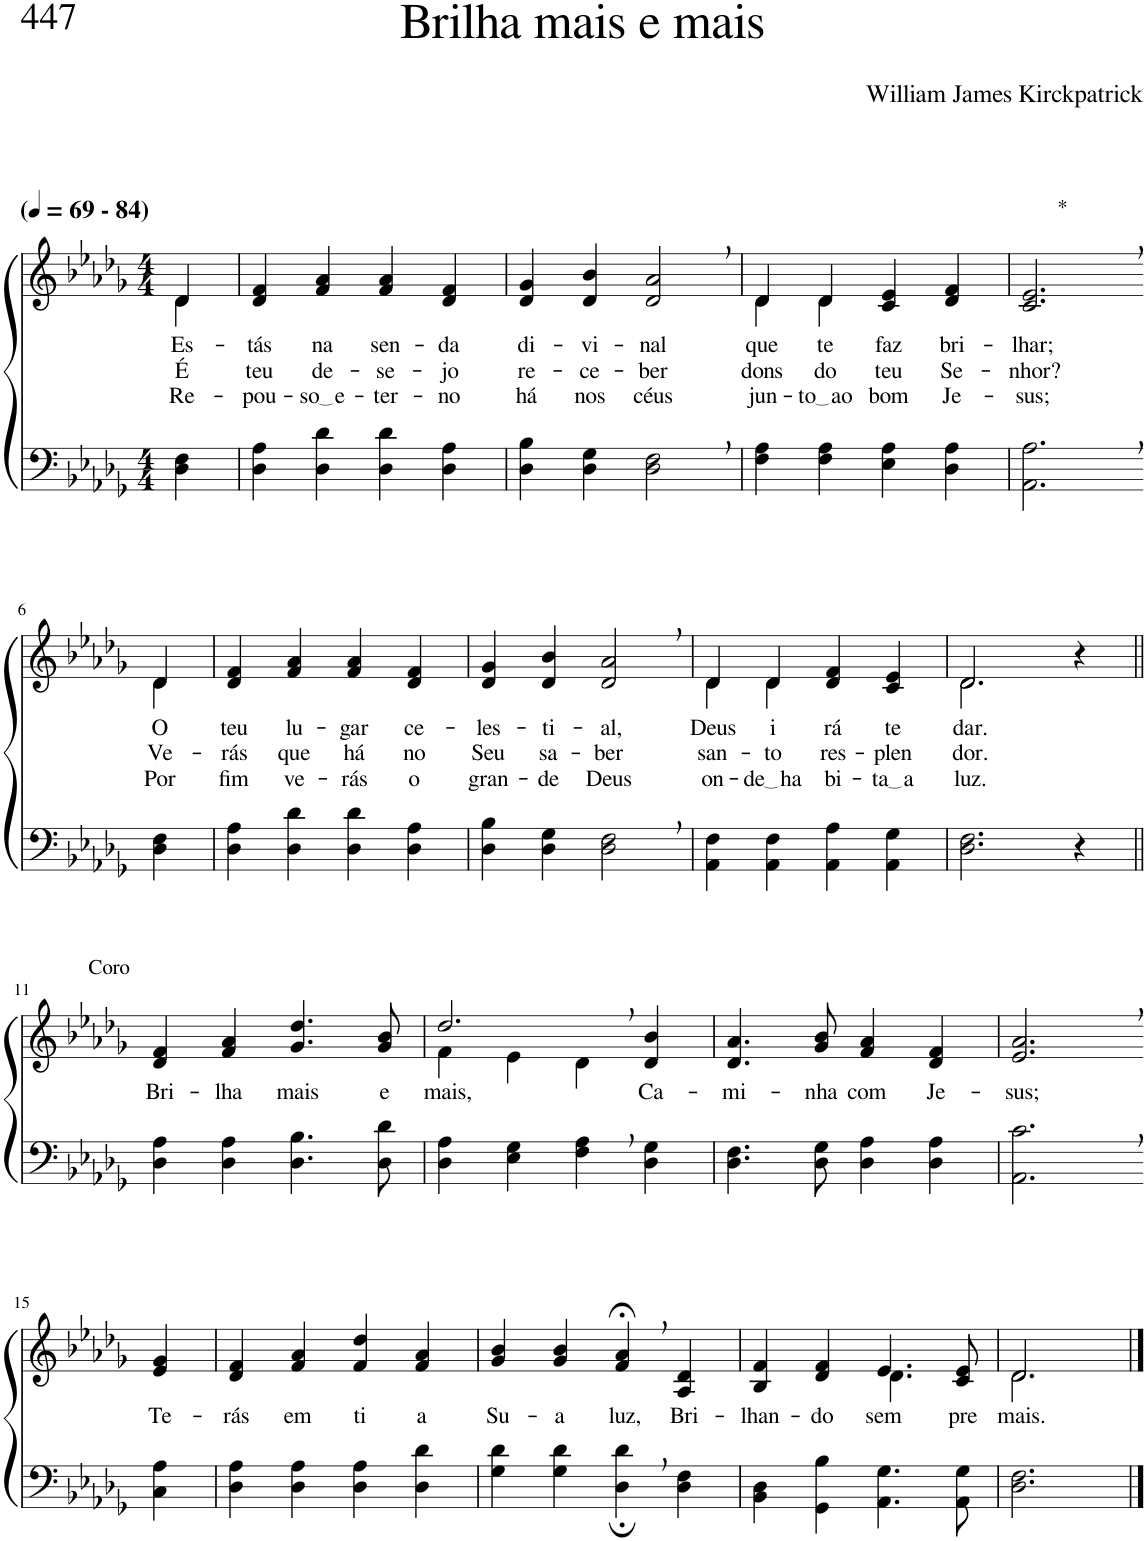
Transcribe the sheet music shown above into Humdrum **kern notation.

**kern	**kern	**text	**text	**text
*part2	*part1	*part1	*part1	*part1
*staff2	*staff1	*staff1	*staff1	*staff1
*I"Parte III e IV	*I"Parte I e II	*	*	*
*clefF4	*clefG2	*	*	*
*Trd-1c-2	*Trd-1c-2	*	*	*
*k[b-e-a-d-g-]	*k[b-e-a-d-g-]	*	*	*
*M4/4	*M4/4	*	*	*
*MM69	*MM69	*	*	*
=1	=1	=1	=1	=1
*	*^	*	*	*
!	!LO:TX:a:B:t=(	!	!	!	!
!	!LO:TX:a:B:t=- 84)	!	!	!	!
!	!	!	!LO:LY:b	!LO:LY:b	!LO:LY:b
4D-\ 4F\	4d-/	4d-\	Es-	É	Re-
=2	=2	=2	=2	=2	=2
!	!	!	!LO:LY:b	!LO:LY:b	!LO:LY:b
*	*v	*v	*	*	*
4D-\ 4A-\	4d-/ 4f/	-tás	teu	-pou-
!	!	!LO:LY:b	!LO:LY:b	!LO:LY:b
4D-\ 4d-\	4f/ 4a-/	na	de-	so e
!	!	!LO:LY:b	!LO:LY:b	!LO:LY:b
4D-\ 4d-\	4f/ 4a-/	sen-	-se-	-ter-
!	!	!LO:LY:b	!LO:LY:b	!LO:LY:b
4D-\ 4A-\	4d-/ 4f/	-da	-jo	-no
=3	=3	=3	=3	=3
!	!	!LO:LY:b	!LO:LY:b	!LO:LY:b
4D-\ 4B-\	4d-/ 4g-/	di-	re-	há
!	!	!LO:LY:b	!LO:LY:b	!LO:LY:b
4D-\ 4G-\	4d-/ 4b-/	-vi-	-ce-	nos
!	!	!LO:LY:b	!LO:LY:b	!LO:LY:b
2D-\, 2F\,	2d-/, 2a-/,	-nal	-ber	céus
=4	=4	=4	=4	=4
*	*^	*	*	*
!	!	!	!LO:LY:b	!LO:LY:b	!LO:LY:b
4F\ 4A-\	4d-/	4d-\	que	dons	jun-
!	!	!	!LO:LY:b	!LO:LY:b	!LO:LY:b
4F\ 4A-\	4d-/	4d-\	te	do	to ao
!	!	!	!LO:LY:b	!LO:LY:b	!LO:LY:b
4E-\ 4A-\	4c/ 4e-/	2ryy	faz	teu	-bom
!	!	!	!LO:LY:b	!LO:LY:b	!LO:LY:b
4D-\ 4A-\	4d-/ 4f/	.	bri-	Se-	Je-
*	*v	*v	*	*	*
=5	=5	=5	=5	=5
!	!LO:TX:a:t=*	!	!	!
!	!	!LO:LY:b	!LO:LY:b	!LO:LY:b
2.AA-\, 2.A-\,	2.c/, 2.e-/,	-lhar;	-nhor?	-sus;
!!LO:LB:g=z
=6-	=6-	=6-	=6-	=6-
*	*^	*	*	*
!	!	!	!LO:LY:b	!LO:LY:b	!LO:LY:b
4D-\ 4F\	4d-/	4d-\	O	Ve-	Por
=7	=7	=7	=7	=7	=7
!	!	!	!LO:LY:b	!LO:LY:b	!LO:LY:b
*	*v	*v	*	*	*
4D-\ 4A-\	4d-/ 4f/	teu	-rás	fim
!	!	!LO:LY:b	!LO:LY:b	!LO:LY:b
4D-\ 4d-\	4f/ 4a-/	lu-	que	ve-
!	!	!LO:LY:b	!LO:LY:b	!LO:LY:b
4D-\ 4d-\	4f/ 4a-/	-gar	há	-rás
!	!	!LO:LY:b	!LO:LY:b	!LO:LY:b
4D-\ 4A-\	4d-/ 4f/	ce-	no	o
=8	=8	=8	=8	=8
!	!	!LO:LY:b	!LO:LY:b	!LO:LY:b
4D-\ 4B-\	4d-/ 4g-/	-les-	Seu	gran-
!	!	!LO:LY:b	!LO:LY:b	!LO:LY:b
4D-\ 4G-\	4d-/ 4b-/	-ti-	sa-	-de
!	!	!LO:LY:b	!LO:LY:b	!LO:LY:b
2D-\, 2F\,	2d-/, 2a-/,	-al,	-ber	Deus
=9	=9	=9	=9	=9
*	*^	*	*	*
!	!	!	!LO:LY:b	!LO:LY:b	!LO:LY:b
4AA-\ 4F\	4d-/	4d-\	Deus	san-	on-
!	!	!	!LO:LY:b	!LO:LY:b	!LO:LY:b
4AA-\ 4F\	4d-/	4d-\	i-	-to	de ha
!	!	!	!LO:LY:b	!LO:LY:b	!LO:LY:b
4AA-\ 4A-\	4d-/ 4f/	2ryy	-rá	res-	-bi-
!	!	!	!LO:LY:b	!LO:LY:b	!LO:LY:b
4AA-\ 4G-\	4c/ 4e-/	.	te	-plen-	ta a
=10	=10	=10	=10	=10	=10
!	!	!	!LO:LY:b	!LO:LY:b	!LO:LY:b
2.D-\ 2.F\	2.d-/	2.d-\	dar.	-dor.	-luz.
4r	4r	4ryy	.	.	.
!!LO:LB:g=z
=11||	=11||	=11||	=11||	=11||	=11||
!	!LO:TX:a:t=Coro	!	!	!	!
!	!	!	!LO:LY:b	!	!
*	*v	*v	*	*	*
4D-\ 4A-\	4d-/ 4f/	Bri-	.	.
!	!	!LO:LY:b	!	!
4D-\ 4A-\	4f/ 4a-/	-lha	.	.
!	!	!LO:LY:b	!	!
4.D-\ 4.B-\	4.g-/ 4.dd-/	mais	.	.
!	!	!LO:LY:b	!	!
8D-\ 8d-\	8g-/ 8b-/	e	.	.
=12	=12	=12	=12	=12
*	*^	*	*	*
!	!	!	!LO:LY:b	!	!
4D-\ 4A-\	2.dd-,/	4f\	mais,	.	.
4E-\ 4G-\	.	4e-\	.	.	.
4F\, 4A-\,	.	4d-\	.	.	.
!	!	!	!LO:LY:b	!	!
4D-\ 4G-\	4d-/ 4b-/	4ryy	Ca-	.	.
=13	=13	=13	=13	=13	=13
!	!	!	!LO:LY:b	!	!
*	*v	*v	*	*	*
4.D-\ 4.F\	4.d-/ 4.a-/	-mi-	.	.
!	!	!LO:LY:b	!	!
8D-\ 8G-\	8g-/ 8b-/	-nha	.	.
!	!	!LO:LY:b	!	!
4D-\ 4A-\	4f/ 4a-/	com	.	.
!	!	!LO:LY:b	!	!
4D-\ 4A-\	4d-/ 4f/	Je-	.	.
=14	=14	=14	=14	=14
!	!	!LO:LY:b	!	!
2.AA-\, 2.c\,	2.e-/, 2.a-/,	-sus;	.	.
!!LO:LB:g=z
=15-	=15-	=15-	=15-	=15-
!	!	!LO:LY:b	!	!
4C\ 4A-\	4e-/ 4g-/	Te-	.	.
=16	=16	=16	=16	=16
!	!	!LO:LY:b	!	!
4D-\ 4A-\	4d-/ 4f/	-rás	.	.
!	!	!LO:LY:b	!	!
4D-\ 4A-\	4f/ 4a-/	em	.	.
!	!	!LO:LY:b	!	!
4D-\ 4A-\	4f/ 4dd-/	ti	.	.
!	!	!LO:LY:b	!	!
4D-\ 4d-\	4f/ 4a-/	a	.	.
=17	=17	=17	=17	=17
!	!	!LO:LY:b	!	!
4G-\ 4d-\	4g-/ 4b-/	Su-	.	.
!	!	!LO:LY:b	!	!
4G-\ 4d-\	4g-/ 4b-/	-a	.	.
!	!	!LO:LY:b	!	!
4D-\;, 4d-\;,	4f/;<, 4a-/;<,	luz,	.	.
!	!	!LO:LY:b	!	!
4D-\ 4F\	4A-/ 4d-/	Bri-	.	.
=18	=18	=18	=18	=18
!	!	!LO:LY:b	!	!
*	*^	*	*	*
4BB-\ 4D-\	4B-/ 4f/	2ryy	-lhan-	.	.
!	!	!	!LO:LY:b	!	!
4GG-\ 4B-\	4d-/ 4f/	.	-do	.	.
!	!	!	!LO:LY:b	!	!
4.AA-\ 4.G-\	4.e-/	4.d-\	sem-	.	.
!	!	!	!LO:LY:b	!	!
8AA-\ 8G-\	8c/ 8e-/	8ryy	-pre	.	.
=19	=19	=19	=19	=19	=19
!	!	!	!LO:LY:b	!	!
2.D-\ 2.F\	2.d-\	2.d-/	mais.	.	.
*	*v	*v	*	*	*
==	==	==	==	==
*-	*-	*-	*-	*-
